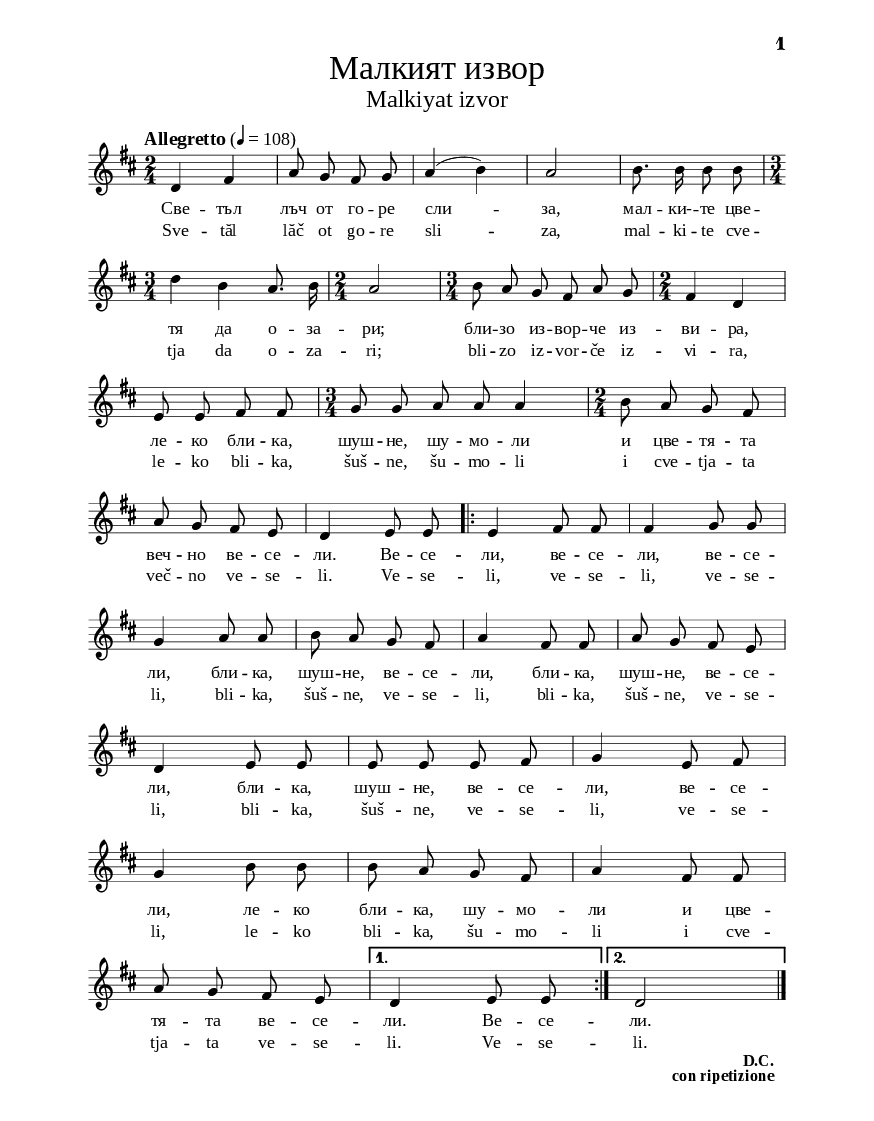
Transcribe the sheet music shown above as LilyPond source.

\version "2.24.3"

% include paper part and global functions
\include "include/globals.ily"

\bookpart {
  \label #'ref099
  \tocItem \markup "Малкият извор – Malkijat izvor"
  \include "include/bookpart-paper.ily"
  \score {
    \include "include/score-layout.ily"


    \new Voice \absolute  {
      \clef treble
      \key d \major
      \time 2/4
      \tempoFunc "Allegretto" 4 "108"
      \autoBeamOff

      d'4 fis'4 | a'8 g'8 fis'8 g'8| a'4 ( b' ) | a'2 |b'8. b'16 b'8 b'8 | \break

      \time 3/4 d''4 b'4 a'8. b'16 | \time 2/4 a'2 | \time 3/4 b'8 a'8 g'8 fis'8 a'8 g'8 | \time 2/4 fis'4 d'4 | \break

      e'8 e'8 fis' fis' | \time 3/4 g'8 g' a' a' a'4| \time 2/4 b'8 a' g' fis' \break

      a'8 g' fis' e' | d'4 e'8 e' | \repeat volta 2 {
        e'4 fis'8 fis' | fis'4 g'8 g' |\break

        g'4 a'8 a' | b' a' g' fis' | a'4 fis'8 fis' |  a'8 g' fis' e' | \break

        d'4 e'8 e' | e' e' e' fis' | g'4 e'8 fis' | \break

        g'4 b'8 b'8 | b'8 a'8 g'8 fis'8 | a'4 fis'8 fis' | \break

        a'8 g' fis' e' |
      } \alternative { { d'4 e'8 e'8 } { d'2 } } \bar "|."

    }

    \addlyrics {
      Све -- тъл лъч от го -- ре сли  --  за,
      мал -- "ки-" -- те цве -- тя да о -- за -- ри;
      бли -- зо из -- вор -- че из -- ви -- ра,
      ле -- ко бли -- ка, шуш  -- не, шу -- мо -- ли
      и цве -- тя -- та веч -- но ве -- се -- ли.
      Ве -- се -- ли, ве -- се -- ли, ве -- се -- ли,
      бли -- ка, шуш -- не, ве -- се -- ли,
      бли -- ка, шуш -- не, ве -- се -- ли,
      бли -- ка, шуш -- не, ве -- се -- ли,
      ве -- се -- ли, ле -- ко бли  -- ка, шу --  мо -- ли
      и цве -- тя -- та ве -- се -- ли. Ве -- се -- ли.
    }

    \addlyrics {
      Sve -- tăl lăč ot go -- re sli  --  za,
      mal -- ki -- te cve -- tja da o -- za -- ri;
      bli -- zo iz -- vor -- če iz -- vi -- ra,
      le -- ko bli -- ka, šuš  -- ne, šu -- mo -- li
      i cve -- tja -- ta več -- no ve -- se -- li.
      Ve -- se -- li, ve -- se -- li, ve -- se -- li,
      bli -- ka, šuš -- ne, ve -- se -- li,
      bli -- ka, šuš -- ne, ve -- se -- li,
      bli -- ka, šuš -- ne, ve -- se -- li,
      ve -- se -- li, le -- ko bli  -- ka, šu --  mo -- li
      i cve -- tja -- ta ve -- se -- li. Ve -- se -- li.
    }


    \header {
      title = \titleFunc "Малкият извор" "Malkiyat izvor"
    }

    \midi{}

  } % score
  \markup \dc-two "D.C.""con ripetizione"

  %

  % include foreign translation(s) of the song
  \pageBreak
  \version "2.24.3"

\markup \fill-line { \fontsize #deTitleFontSize "Die kleine Quelle" }
\markup \null
\markup \null
\markup \fontsize #deCoupletFontSize {
  \hspace #10
  \override #`(baseline-skip . ,deCoupletBaselineSkip)

  \column {
    \line { " " Ein heller Strahl steigt von oben herab,  }

    \line { " " um die kleinen Blumen zu erleuchten.   }

    \line { " " Nah entspringt eine kleine Quelle.  }

    \line { " " Sie sprudelt munter, murmelt und plätschert,  }

    \line { " " und die Blumen erfreut sie auf ewig.   }

    \line { " " Sie erfreut, erfreut, erfreut, sprudelt, murmelt, sie erfreut,  }

    \line { " " erfreut, sie sprudelt, sie erfreut, erfreut, }

    \line { " "  sie sprudelt munter, plätschert und erfreut die Blumen.  }


  }


}


} % bookpart
